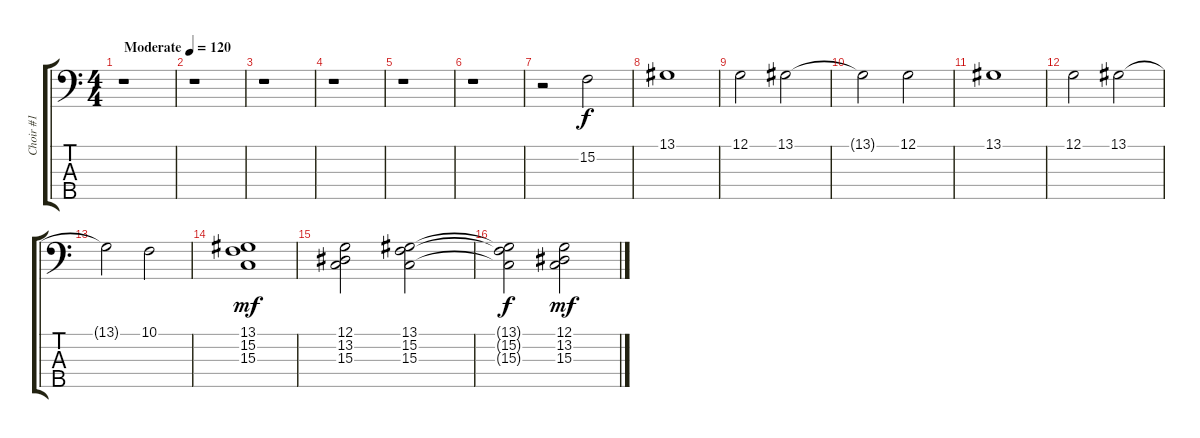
\track ("Choir #1" "Choir #1") {instrument choiraahs}
\staff {score tabs}
\tuning (G2 D2 A1 E1 B0) {hide}
\ts (4 4)
\tempo (120 "Moderate")
\clef f4
\ks c
r.1{dy f instrument choiraahs} |
r.1 |
r.1 |
r.1 |
r.1 |
r.1 |
r.2 15.2.2 |
13.1.1 |
12.1.2 13.1.2 |
13.1{t}.2 12.1.2 |
13.1.1 |
12.1.2 13.1.2 |
13.1{t}.2 10.1.2 |
(13.1 15.2 15.3).1{dy mf} |
(12.1 13.2 15.3).2 (13.1 15.2 15.3).2 |
(13.1{t} 15.2{t} 15.3{t}).2{dy f} (12.1 13.2 15.3).2{dy mf}
